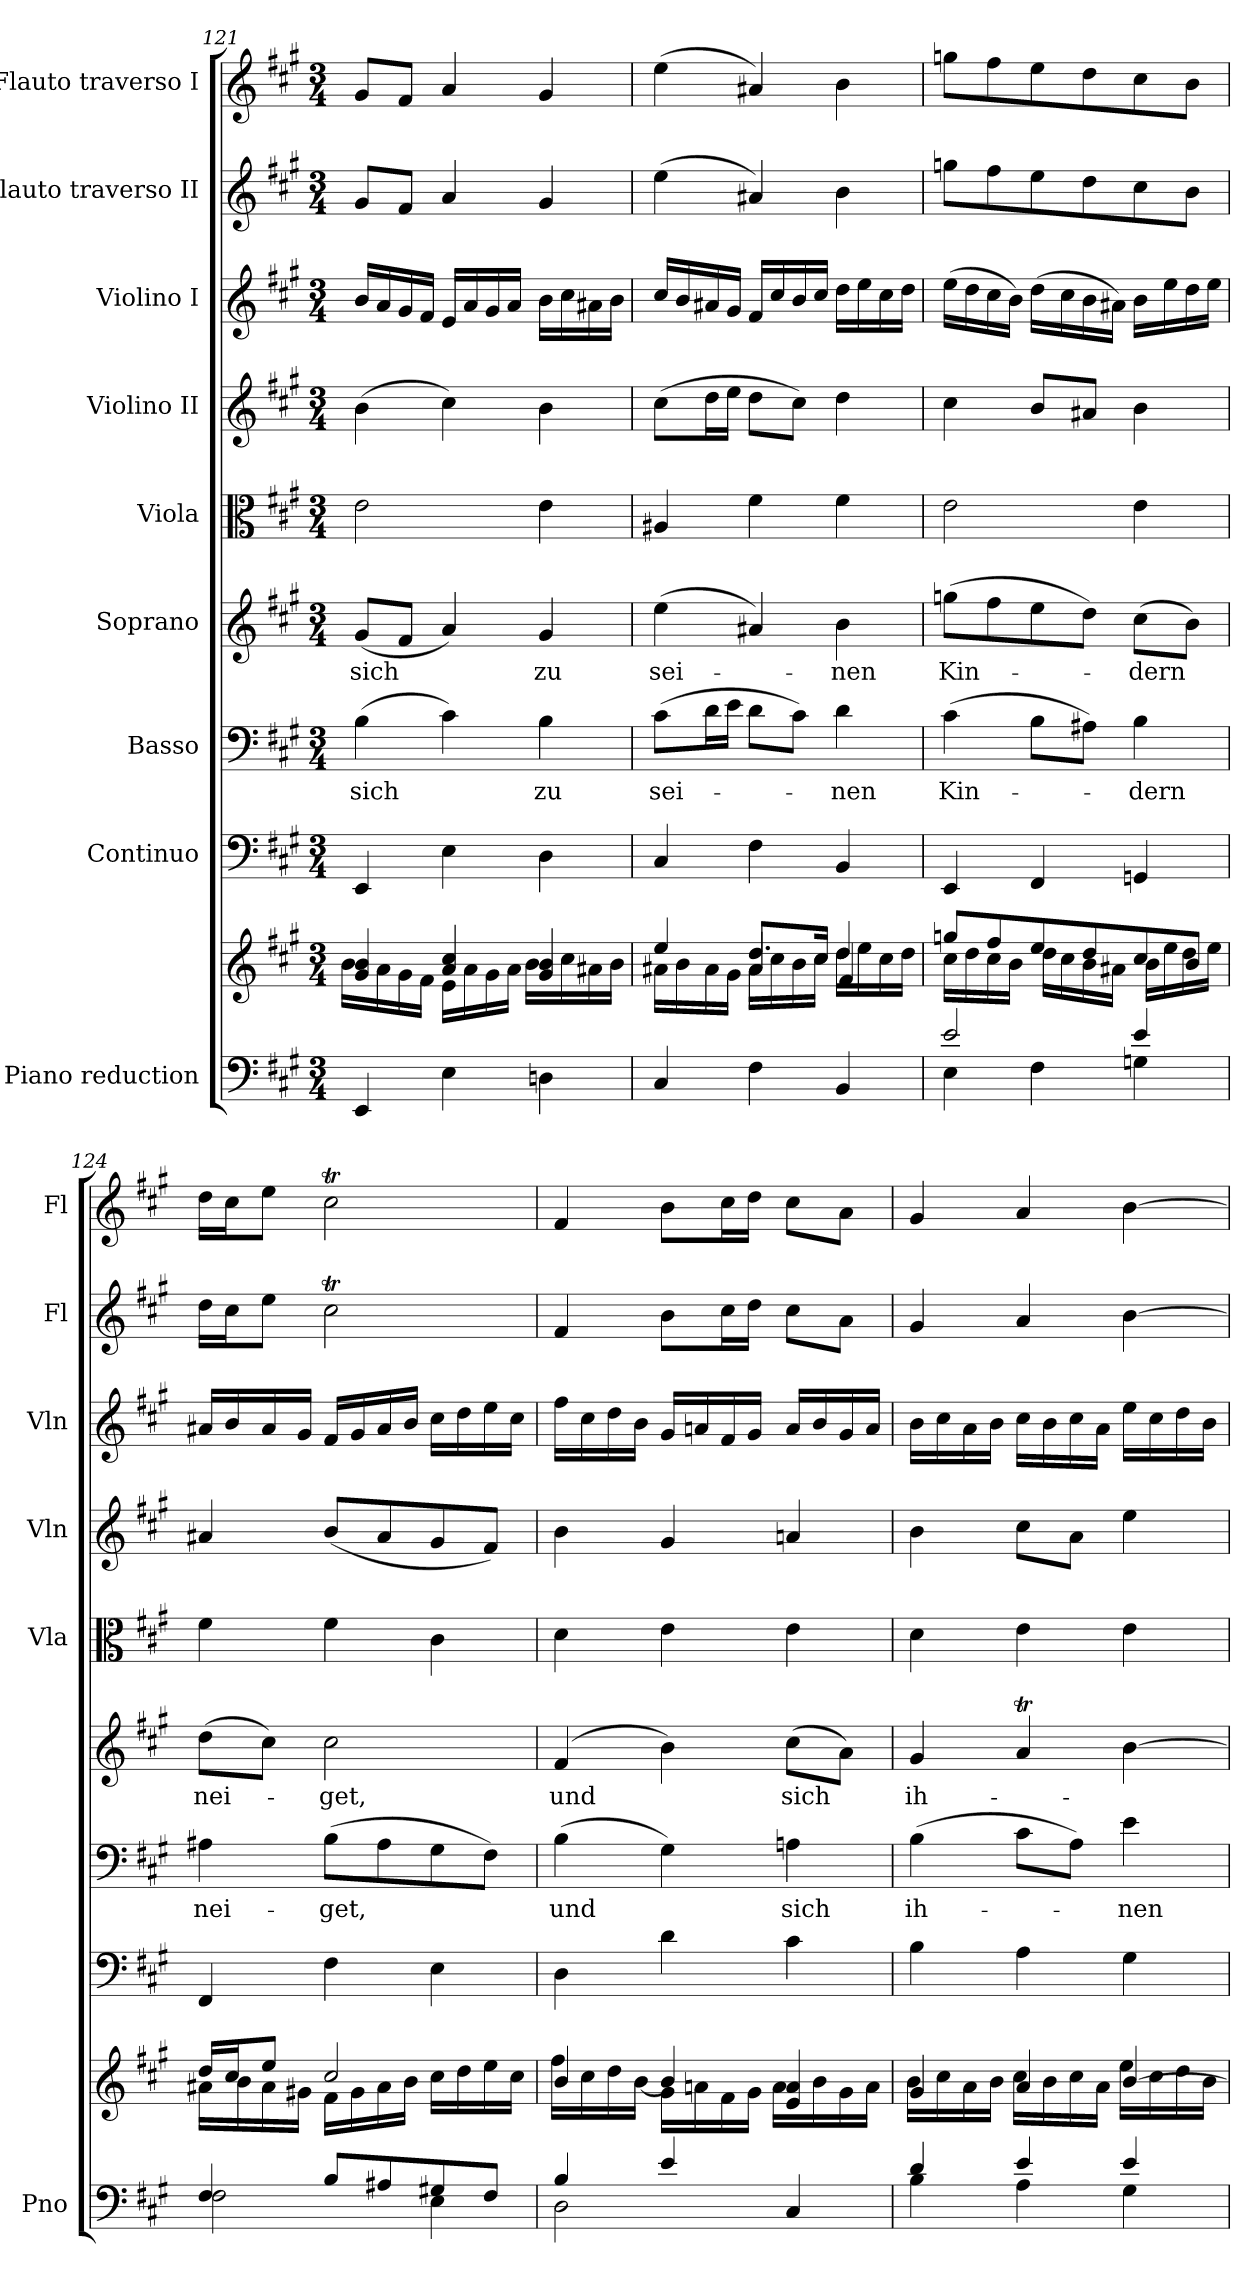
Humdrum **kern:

**kern	**kern	**kern	**kern	**text	**kern	**text	**kern	**kern	**kern	**kern	**kern
*part9	*part9	*part8	*part7	*part7	*part6	*part6	*part5	*part4	*part3	*part2	*part1
*staff10	*staff9	*staff8	*staff7	*staff7	*staff6	*staff6	*staff5	*staff4	*staff3	*staff2	*staff1
*I"Piano reduction	*	*I"Continuo	*I"Basso	*	*I"Soprano	*	*I"Viola	*I"Violino II	*I"Violino I	*I"Flauto traverso II	*I"Flauto traverso I
*I'Pno	*	*	*	*	*	*	*I'Vla	*I'Vln	*I'Vln	*I'Fl	*I'Fl
!!LO:LB:g=z
*clefF4	*clefG2	*clefF4	*clefF4	*	*clefG2	*	*clefC3	*clefG2	*clefG2	*clefG2	*clefG2
*k[f#c#g#]	*k[f#c#g#]	*k[f#c#g#]	*k[f#c#g#]	*	*k[f#c#g#]	*	*k[f#c#g#]	*k[f#c#g#]	*k[f#c#g#]	*k[f#c#g#]	*k[f#c#g#]
*M3/4	*M3/4	*M3/4	*M3/4	*	*M3/4	*	*M3/4	*M3/4	*M3/4	*M3/4	*M3/4
=121	=121	=121	=121	=121	=121	=121	=121	=121	=121	=121	=121
*	*^	*	*	*	*	*	*	*	*	*	*
!	!	!	!	!	!LO:LY:b	!	!LO:LY:b	!	!	!	!	!
4EE/	4g#/ 4b/	16b\LL	4EE/	(>4B\	sich	(<8g#/L	sich	2e\	(>4b\	16b/LL	8g#/L	8g#/L
.	.	16a\	.	.	.	.	.	.	.	16a/	.	.
.	.	16g#\	.	.	.	8f#/J	.	.	.	16g#/	8f#/J	8f#/J
.	.	16f#\JJ	.	.	.	.	.	.	.	16f#/JJ	.	.
4E\	4a/ 4cc#/	16e\LL	4E\	4c#\)	.	4a/)	.	.	4cc#\)	16e/LL	4a/	4a/
.	.	16a\	.	.	.	.	.	.	.	16a/	.	.
.	.	16g#\	.	.	.	.	.	.	.	16g#/	.	.
.	.	16a\JJ	.	.	.	.	.	.	.	16a/JJ	.	.
!	!	!	!	!	!LO:LY:b	!	!LO:LY:b	!	!	!	!	!
4Dn\	4g#/ 4b/	16b\LL	4D\	4B\	zu	4g#/	zu	4e\	4b\	16b\LL	4g#/	4g#/
.	.	16cc#\	.	.	.	.	.	.	.	16cc#\	.	.
.	.	16a#X\	.	.	.	.	.	.	.	16a#X\	.	.
.	.	16b\JJ	.	.	.	.	.	.	.	16b\JJ	.	.
=122	=122	=122	=122	=122	=122	=122	=122	=122	=122	=122	=122	=122
*	*	*^	*	*	*	*	*	*	*	*	*	*
!	!	!	!	!	!	!LO:LY:b	!	!LO:LY:b	!	!	!	!	!
4C#/	4ee/	16a#X\LL	4ryy	4C#/	(>8c#\L	sei-	(>4ee\	sei-	4A#X/	(>8cc#\L	16cc#/LL	(>4ee\	(>4ee\
.	.	16b\	.	.	.	.	.	.	.	.	16b/	.	.
.	.	16a#\	.	.	16d\L	.	.	.	.	16dd\L	16a#X/	.	.
.	.	16g#\JJ	.	.	16e\JJ	.	.	.	.	16ee\JJ	16g#/JJ	.	.
4F#\	8.dd/L	16a#\LL	4a#/	4F#\	8d\L	.	4a#X/)	.	4f#\	8dd\L	16f#/LL	4a#X/)	4a#X/)
.	.	16cc#\	.	.	.	.	.	.	.	.	16cc#/	.	.
.	.	16b\	.	.	8c#\J)	.	.	.	.	8cc#\J)	16b/	.	.
.	16cc#/Jk	16cc#\JJ	.	.	.	.	.	.	.	.	16cc#/JJ	.	.
!	!	!	!	!	!	!LO:LY:b	!	!LO:LY:b	!	!	!	!	!
4BB/	4dd/	16dd\LL	4f#/	4BB/	4d\	-nen	4b\	-nen	4f#\	4dd\	16dd\LL	4b\	4b\
.	.	16ee\	.	.	.	.	.	.	.	.	16ee\	.	.
.	.	16cc#\	.	.	.	.	.	.	.	.	16cc#\	.	.
.	.	16dd\JJ	.	.	.	.	.	.	.	.	16dd\JJ	.	.
*	*	*v	*v	*	*	*	*	*	*	*	*	*	*
=123	=123	=123	=123	=123	=123	=123	=123	=123	=123	=123	=123	=123
*^	*	*	*	*	*	*	*	*	*	*	*	*
!	!	!	!	!	!	!LO:LY:b	!	!LO:LY:b	!	!	!	!	!
2e/	4E\	8ggn/L	16cc#\LL	4EE/	(>4c#\	Kin-	(>8ggn\L	Kin-	2e\	4cc#\	(>16ee\LL	8ggn\L	8ggn\L
.	.	.	16dd\	.	.	.	.	.	.	.	16dd\	.	.
.	.	8ff#/	16cc#\	.	.	.	8ff#\	.	.	.	16cc#\	8ff#\	8ff#\
.	.	.	16b\JJ	.	.	.	.	.	.	.	16b\JJ)	.	.
.	4F#\	8ee/	16dd\LL	4FF#/	8B\L	.	8ee\	.	.	8b/L	(>16dd\LL	8ee\	8ee\
.	.	.	16cc#\	.	.	.	.	.	.	.	16cc#\	.	.
.	.	8dd/	16b\	.	8A#X\J)	.	8dd\J)	.	.	8a#X/J	16b\	8dd\	8dd\
.	.	.	16a#X\JJ	.	.	.	.	.	.	.	16a#X\JJ)	.	.
!	!	!	!	!	!	!LO:LY:b	!	!LO:LY:b	!	!	!	!	!
4e/	4Gn\	8cc#/	16b\LL	4GGn/	4B\	-dern	(>8cc#\L	-dern	4e\	4b\	16b\LL	8cc#\	8cc#\
.	.	.	16ee\	.	.	.	.	.	.	.	16ee\	.	.
.	.	8b/J	16dd\	.	.	.	8b\J)	.	.	.	16dd\	8b\J	8b\J
.	.	.	16ee\JJ	.	.	.	.	.	.	.	16ee\JJ	.	.
=124	=124	=124	=124	=124	=124	=124	=124	=124	=124	=124	=124	=124	=124
!	!	!	!	!	!	!LO:LY:b	!	!LO:LY:b	!	!	!	!	!
4F#/	2F#\	16dd/LL	16a#X\LL	4FF#/	4A#X\	nei-	(>8dd\L	nei-	4f#\	4a#X/	16a#X/LL	16dd\LL	16dd\LL
.	.	16cc#/J	16b\	.	.	.	.	.	.	.	16b/	16cc#\J	16cc#\J
.	.	8ee/J	16a#\	.	.	.	8cc#\J)	.	.	.	16a#/	8ee\J	8ee\J
.	.	.	16g#X\JJ	.	.	.	.	.	.	.	16g#/JJ	.	.
!	!	!	!	!	!	!LO:LY:b	!	!LO:LY:b	!	!	!	!	!
8B/L	.	2cc#/	16f#\LL	4F#\	(>8B\L	-get,	2cc#\	-get,	4f#\	(<8b/L	16f#/LL	2cc#t\	2cc#t\
.	.	.	16g#\	.	.	.	.	.	.	.	16g#/	.	.
8A#X/	.	.	16a#\	.	8A#\	.	.	.	.	8a#/	16a#/	.	.
.	.	.	16b\JJ	.	.	.	.	.	.	.	16b/JJ	.	.
8G#X/	4E\	.	16cc#\LL	4E\	8G#\	.	.	.	4c#\	8g#/	16cc#\LL	.	.
.	.	.	16dd\	.	.	.	.	.	.	.	16dd\	.	.
8F#/J	.	.	16ee\	.	8F#\J)	.	.	.	.	8f#/J)	16ee\	.	.
.	.	.	16cc#\JJ	.	.	.	.	.	.	.	16cc#\JJ	.	.
!!LO:PB:g=z
=125	=125	=125	=125	=125	=125	=125	=125	=125	=125	=125	=125	=125	=125
!	!	!	!	!	!	!LO:LY:b	!	!LO:LY:b	!	!	!	!	!
4B/	2D\	4b/	16ff#\LL	4D\	(>4B\	und	(>4f#/	und	4d\	4b\	16ff#\LL	4f#/	4f#/
.	.	.	16cc#\	.	.	.	.	.	.	.	16cc#\	.	.
.	.	.	16dd\	.	.	.	.	.	.	.	16dd\	.	.
.	.	.	[16b\JJ	.	.	.	.	.	.	.	16b\JJ	.	.
4e/	.	4b/]	16g#\LL	4d\	4G#\)	.	4b\)	.	4e\	4g#/	16g#/LL	8b\L	8b\L
.	.	.	16an\	.	.	.	.	.	.	.	16an/	.	.
.	.	.	16f#\	.	.	.	.	.	.	.	16f#/	16cc#\L	16cc#\L
.	.	.	16g#\JJ	.	.	.	.	.	.	.	16g#/JJ	16dd\JJ	16dd\JJ
!	!	!	!	!	!	!LO:LY:b	!	!LO:LY:b	!	!	!	!	!
4C#/	4ryy	4e/ 4a/	16a\LL	4c#\	4An\	sich	(>8cc#\L	sich	4e\	4an/	16a/LL	8cc#\L	8cc#\L
.	.	.	16b\	.	.	.	.	.	.	.	16b/	.	.
.	.	.	16g#\	.	.	.	8a\J)	.	.	.	16g#/	8a\J	8a\J
.	.	.	16a\JJ	.	.	.	.	.	.	.	16a/JJ	.	.
=126	=126	=126	=126	=126	=126	=126	=126	=126	=126	=126	=126	=126	=126
!	!	!	!	!	!	!LO:LY:b	!	!LO:LY:b	!	!	!	!	!
4d/	4B\	4g#/	16b\LL	4B\	(>4B\	ih-	4g#/	ih-	4d\	4b\	16b\LL	4g#/	4g#/
.	.	.	16cc#\	.	.	.	.	.	.	.	16cc#\	.	.
.	.	.	16a\	.	.	.	.	.	.	.	16a\	.	.
.	.	.	16b\JJ	.	.	.	.	.	.	.	16b\JJ	.	.
4e/	4A\	4a/	16cc#\LL	4A\	8c#\L	.	4aT/	.	4e\	8cc#\L	16cc#\LL	4a/	4a/
.	.	.	16b\	.	.	.	.	.	.	.	16b\	.	.
.	.	.	16cc#\	.	8A\J)	.	.	.	.	8a\J	16cc#\	.	.
.	.	.	16a\JJ	.	.	.	.	.	.	.	16a\JJ	.	.
!	!	!	!	!	!	!LO:LY:b	!	!	!	!	!	!	!
4e/	4G#\	[4b/	16ee\LL	4G#\	4e\	-nen	[4b\	.	4e\	4ee\	16ee\LL	[4b\	[4b\
.	.	.	16cc#\	.	.	.	.	.	.	.	16cc#\	.	.
.	.	.	16dd\	.	.	.	.	.	.	.	16dd\	.	.
.	.	.	16b\JJ	.	.	.	.	.	.	.	16b\JJ	.	.
*v	*v	*	*	*	*	*	*	*	*	*	*	*	*
*	*v	*v	*	*	*	*	*	*	*	*	*	*
=	=	=	=	=	=	=	=	=	=	=	=
*-	*-	*-	*-	*-	*-	*-	*-	*-	*-	*-	*-
